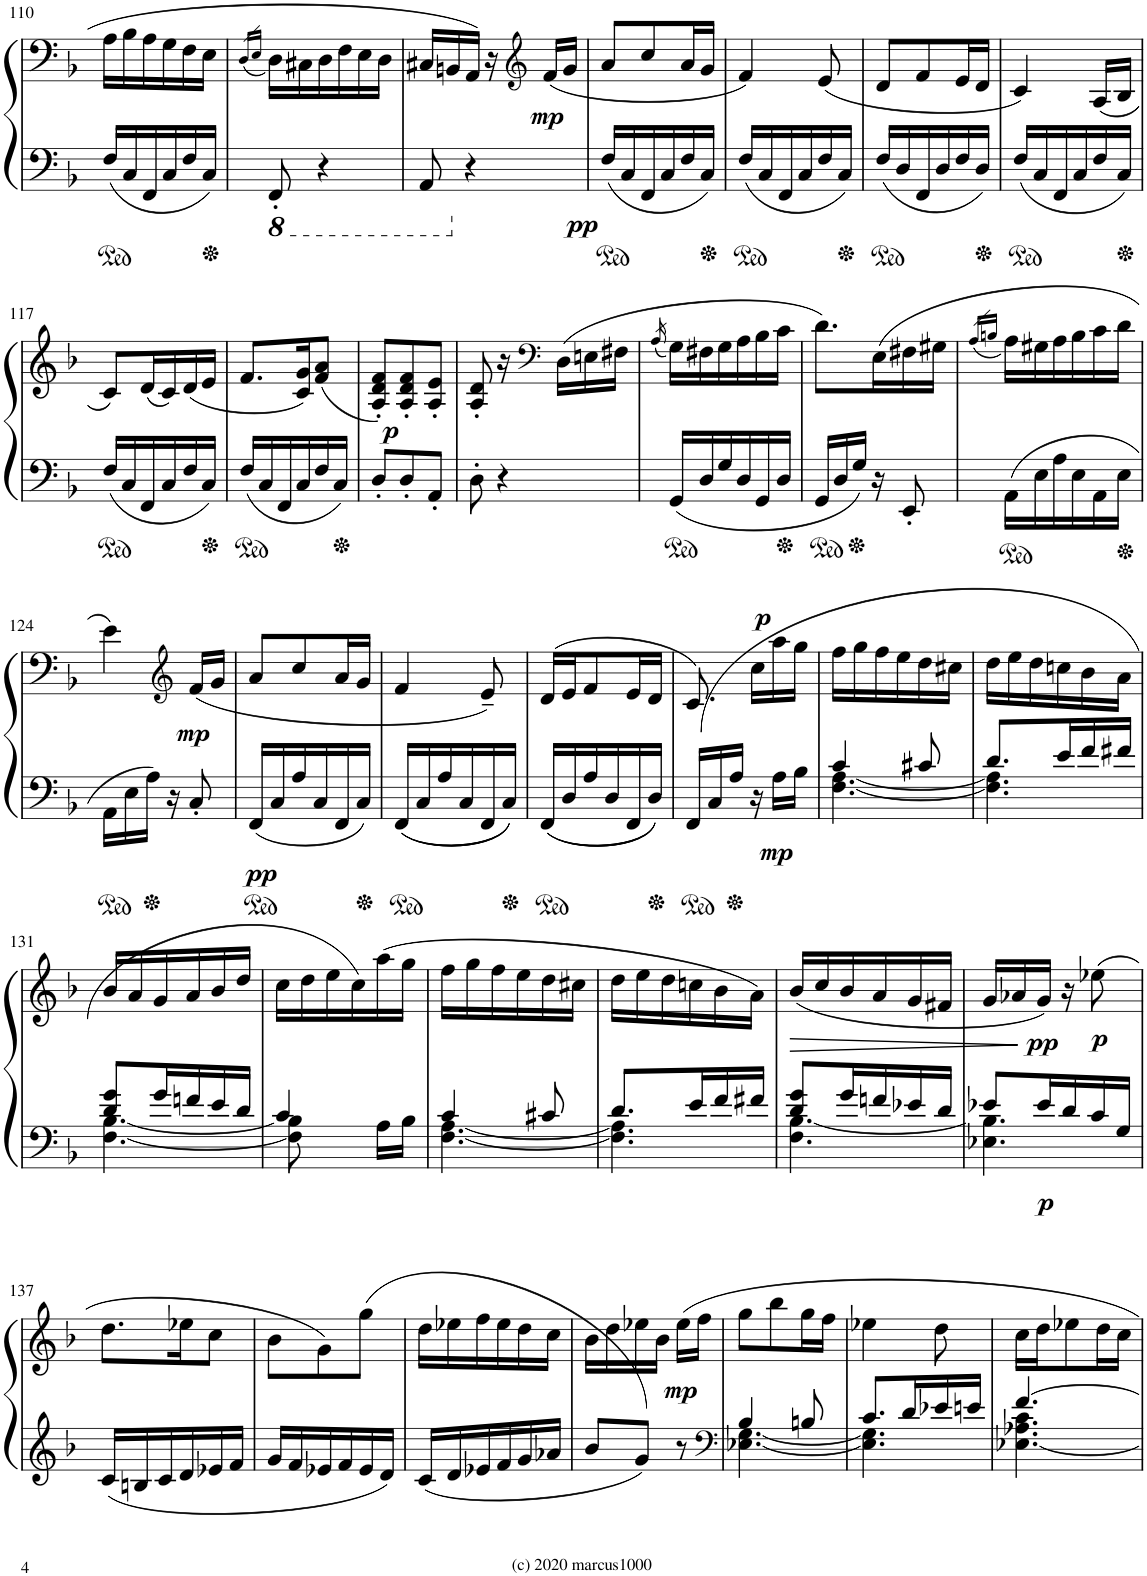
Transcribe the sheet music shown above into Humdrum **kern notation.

**kern	**kern	**dynam
*part1	*part1	*part1
*staff2	*staff1	*staff1/2
*I"Piano	*	*
*I'Pno.	*	*
!!LO:PB:g=z
*clefF4	*clefF4	*
*k[b-]	*k[b-]	*
*M3/8	*M3/8	*
=110	=110	=110
16F/LL	16A\LL	.
16C/	16B-\	.
16FF/	16A\	.
16C/	16G\	.
16F/	16F\	.
16C/JJ	16E\JJ	.
=111	=111	=111
.	(16qD/LL	.
.	16qE/JJ	.
*8ba	*	*
8FFF'/	16D\LL)	.
.	16C#X\	.
4r	16D\	.
.	16F\	.
.	16E\	.
.	16D\JJ	.
=112	=112	=112
8AAA/	16C#X/LL	.
.	16BBn/	.
*X8ba	*	*
4r	16AA/JJ	.
.	16r	.
*	*clefG2	*
!	!	!LO:DY:b
.	(16f/LL	mp
.	16g/JJ	.
=113	=113	=113
!	!	!LO:DY:b=2
16F/LL	8a/L	pp
16C/	.	.
16FF/	8cc/	.
16C/	.	.
16F/	16a/L	.
16C/JJ	16g/JJ	.
=114	=114	=114
16F/LL	4f/)	.
16C/	.	.
16FF/	.	.
16C/	.	.
16F/	(8e/	.
16C/JJ	.	.
=115	=115	=115
16F/LL	8d/L	.
16D/	.	.
16FF/	8f/	.
16D/	.	.
16F/	16e/L	.
16D/JJ	16d/JJ	.
=116	=116	=116
16F/LL	4c/)	.
16C/	.	.
16FF/	.	.
16C/	.	.
16F/	(16A/LL	.
16C/JJ	16B-/JJ	.
!!LO:LB:g=z
=117	=117	=117
16F/LL	8c/L)	.
16C/	.	.
16FF/	(16d/L	.
16C/	16c/)	.
16F/	(16d/	.
16C/JJ	16e/JJ	.
=118	=118	=118
16F/LL	8.f/L	.
16C/	.	.
16FF/	.	.
16C/	16c/ 16g/K)	.
16F/	(8f/ 8a/J	.
16C/JJ	.	.
=119	=119	=119
!	!	!LO:DY:b
8D'/L	8A/' 8d/' 8f/'L)	p
8D'/	8A/' 8d/' 8f/'	.
8AA'/J	8A/' 8e/'J	.
=120	=120	=120
8D'\	8A/' 8d/'	.
4r	16r	.
*	*clefF4	*
.	(16D\LL	.
.	16En\	.
.	16F#X\JJ	.
=121	=121	=121
.	(16qA/	.
16GG/LL	16G\LL)	.
16D/	16F#X\	.
16G/	16G\	.
16D/	16A\	.
16GG/	16B-\	.
16D/JJ	16c\JJ	.
=122	=122	=122
16GG/LL	8.d\L)	.
16D/	.	.
16G/JJ	.	.
16r	(16E\L	.
8EE'/	16F#X\	.
.	16G#X\JJ	.
=123	=123	=123
.	(16qA/LL	.
.	16qBn/JJ	.
16AA\LL	16A\LL)	.
16E\	16G#X\	.
16A\	16A\	.
16E\	16B\	.
16AA\	16c\	.
16E\JJ	16d\JJ	.
!!LO:LB:g=z
=124	=124	=124
16AA\LL	4e\)	.
16E\	.	.
16A\JJ	.	.
16r	.	.
*	*clefG2	*
!	!	!LO:DY:b
8C'/	(16f/LL	mp
.	16g/JJ	.
=125	=125	=125
!	!	!LO:DY:b=2
16FF/LL	8a/L	pp
16C/	.	.
16A/	8cc/	.
16C/	.	.
16FF/	16a/L	.
16C/JJ	16g/JJ	.
=126	=126	=126
16FF/LL	4f/	.
16C/	.	.
16A/	.	.
16C/	.	.
16FF/	8e~/)	.
16C/JJ	.	.
=127	=127	=127
16FF/LL	(>16d/LL	.
16D/	16e/J	.
16A/	8f/	.
16D/	.	.
16FF/	16e/L	.
16D/JJ	16d/JJ	.
=128	=128	=128
(16FF/LL	8.c/)	.
16C/	.	.
16A/JJ	.	.
!	!	!LO:DY:a
16r	16cc\LL	p
!	!	!LO:DY:b=2
16A\LL	16aa\	mp
16B-\JJ	16gg\JJ	.
=129	=129	=129
*^	*	*
4c/	[4.F\ [4.A\	16ff\LL	.
.	.	16gg\	.
.	.	16ff\	.
.	.	16ee\	.
8c#X/	.	16dd\	.
.	.	16cc#X\JJ	.
=130	=130	=130	=130
8.d/L	4.F\] 4.A\]	16dd\LL	.
.	.	16ee\	.
.	.	16dd\	.
16e/L	.	16ccn\	.
16f/	.	16b-\	.
16f#X/JJ	.	16a\JJ	.
!!LO:LB:g=z
=131	=131	=131	=131
8d/ 8g/L	[<4.F\ [4.B-\	16b-/LL	.
.	.	16a/	.
16g/L	.	16g/	.
16fn/	.	16a/	.
16e/	.	16b-/	.
16d/JJ	.	16dd/JJ	.
=132	=132	=132	=132
4c/	8F\] 8B-\]	16cc\LL	.
.	.	16dd\	.
.	4ryy	16ee\	.
.	.	16cc\)	.
16A\LL	.	(16aa\	.
16B-\JJ	.	16gg\JJ	.
=133	=133	=133	=133
4c/	[4.F\ [4.A\	16ff\LL	.
.	.	16gg\	.
.	.	16ff\	.
.	.	16ee\	.
8c#X/	.	16dd\	.
.	.	16cc#X\JJ	.
=134	=134	=134	=134
8.d/L	4.F\] 4.A\]	16dd\LL	.
.	.	16ee\	.
.	.	16dd\	.
16e/L	.	16ccn\	.
16f/	.	16b-\	.
16f#X/JJ	.	16a\JJ)	.
=135	=135	=135	=135
!	!	!	!LO:HP:b
8d/ 8g/L	4.F\ [4.B-\	(16b-/LL	>
.	.	16cc/	.
16g/L	.	16b-/	.
16fn/	.	16a/	.
16e-X/	.	16g/	.
16d/JJ	.	16f#X/JJ	.
=136	=136	=136	=136
8e-X/L	4.E-X\ 4.B-\]	16g/LL	.
.	.	16a-X/	.
!	!	!	!LO:DY:n=1:b=2
!	!	!	!LO:DY:n=2:b
16e-/L	.	16g/JJ)	] p pp
16d/	.	16r	.
!	!	!	!LO:DY:n=3:b
16c/	.	(8ee-X\	p
16G/JJ	.	.	.
*v	*v	*	*
!!LO:LB:g=z
=137	=137	=137
16c/LL	8.dd\L	.
16Bn/	.	.
16c/	.	.
16d/	16ee-X\K	.
16e-X/	8cc\J	.
16f/JJ	.	.
=138	=138	=138
16g/LL	8b-\L	.
16f/	.	.
16e-X/	8g\)	.
16f/	.	.
16e-/	(8gg\J	.
16d/JJ	.	.
=139	=139	=139
16c/LL	16dd\LL	.
16d/	16ee-X\	.
16e-X/	16ff\	.
16f/	16ee-\	.
16g/	16dd\	.
16a-X/JJ	16cc\JJ	.
=140	=140	=140
8b-/L	16b-\LL	.
.	16dd\	.
8g/J)	16ee-X\	.
.	16b-\JJ	.
!	!	!LO:DY:b
8r	16ee-\LL	mp
.	16ff\JJ	.
=141	=141	=141
*clefF4	*	*
*^	*	*
4B-/	[<4.E-X\ [4.G\	8gg\L	.
.	.	8bb-\	.
8Bn/	.	16gg\L	.
.	.	16ff\JJ	.
=142	=142	=142	=142
8.c/L	4.E-\] 4.G\]	4ee-X\	.
16d/L	.	.	.
16e-X/	.	8dd\	.
16en/JJ	.	.	.
=143	=143	=143	=143
[4.f/	[4.E-X\ 4.A-X\ 4.c\	16cc\LL	.
.	.	16dd\J	.
.	.	8ee-X\	.
.	.	16dd\L	.
.	.	16cc\JJ	.
*v	*v	*	*
=	=	=
*-	*-	*-
